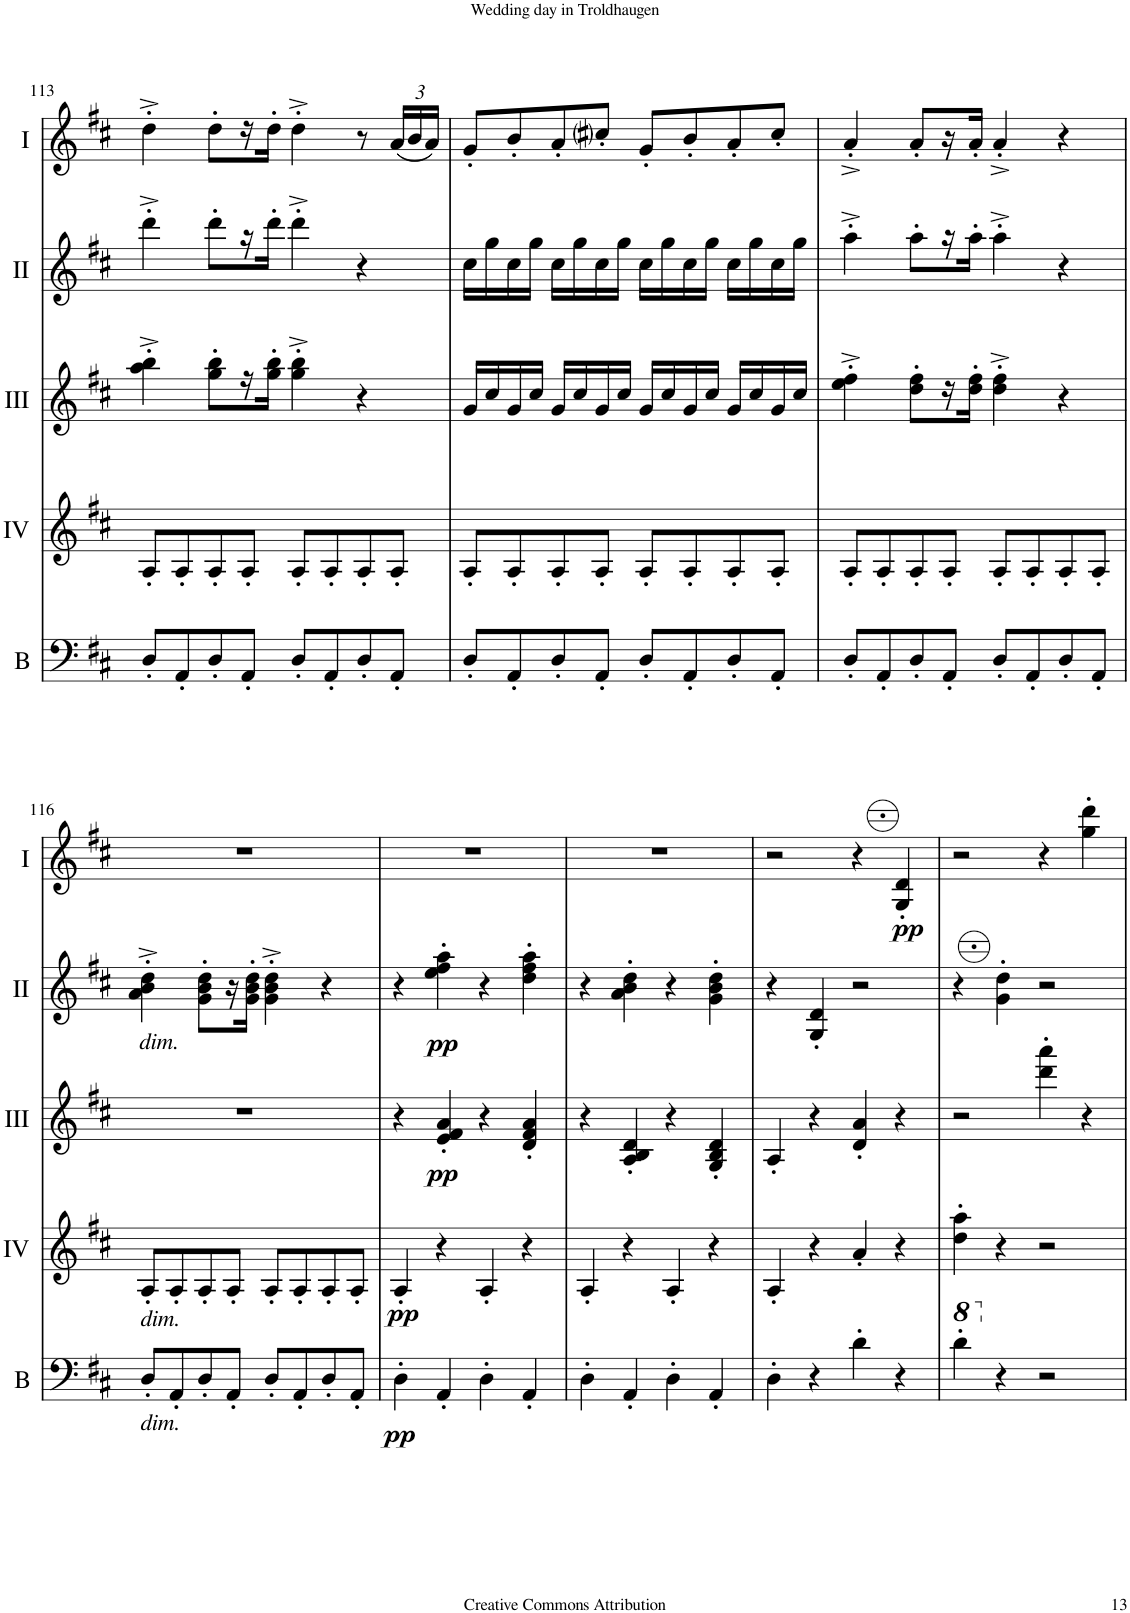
**kern	**dynam	**kern	**dynam	**kern	**dynam	**kern	**dynam	**kern	**dynam
*part5	*part5	*part4	*part4	*part3	*part3	*part2	*part2	*part1	*part1
*staff5	*staff5	*staff4	*staff4	*staff3	*staff3	*staff2	*staff2	*staff1	*staff1
*I"Bass	*	*I"Acc. 4	*	*I"Acc. 3	*	*I"Acc. 2	*	*I"Acc. 1	*
*I'B	*	*	*	*	*	*	*	*	*
!!LO:PB:g=z
*clefF4	*	*clefG2	*	*clefG2	*	*clefG2	*	*clefG2	*
*Trd7c12	*	*Trd7c12	*	*Trd7c12	*	*	*	*	*
*k[f#c#]	*	*k[f#c#]	*	*k[f#c#]	*	*k[f#c#]	*	*k[f#c#]	*
*M4/4	*	*M4/4	*	*M4/4	*	*M4/4	*	*M4/4	*
*met(c)	*	*met(c)	*	*met(c)	*	*met(c)	*	*met(c)	*
=113	=113	=113	=113	=113	=113	=113	=113	=113	=113
8D'/L	.	8A'/L	.	4aa\'^ 4bb\'^	.	4ddd'^\	.	4dd'^\	.
8AA'/	.	8A'/	.	.	.	.	.	.	.
8D'/	.	8A'/	.	8gg\' 8bb\'L	.	8ddd'\L	.	8dd'\L	.
8AA'/J	.	8A'/J	.	16r	.	16r	.	16r	.
.	.	.	.	16gg\' 16bb\'JJ	.	16ddd'\JJ	.	16dd'\JJ	.
8D'/L	.	8A'/L	.	4gg\'^ 4bb\'^	.	4ddd'^\	.	4dd'^\	.
8AA'/	.	8A'/	.	.	.	.	.	.	.
8D'/	.	8A'/	.	4r	.	4r	.	8r	.
*	*	*	*	*	*	*	*	*Xbrackettup	*
8AA'/J	.	8A'/J	.	.	.	.	.	(24a/LL	.
.	.	.	.	.	.	.	.	24b/	.
.	.	.	.	.	.	.	.	24a/JJ)	.
=114	=114	=114	=114	=114	=114	=114	=114	=114	=114
8D'/L	.	8A'/L	.	16g/LL	.	16cc#\LL	.	8g'/L	.
.	.	.	.	16cc#/	.	16gg\	.	.	.
8AA'/	.	8A'/	.	16g/	.	16cc#\	.	8b'/	.
.	.	.	.	16cc#/JJ	.	16gg\JJ	.	.	.
8D'/	.	8A'/	.	16g/LL	.	16cc#\LL	.	8a'/	.
.	.	.	.	16cc#/	.	16gg\	.	.	.
8AA'/J	.	8A'/J	.	16g/	.	16cc#\	.	8cc#i'/J	.
.	.	.	.	16cc#/JJ	.	16gg\JJ	.	.	.
8D'/L	.	8A'/L	.	16g/LL	.	16cc#\LL	.	8g'/L	.
.	.	.	.	16cc#/	.	16gg\	.	.	.
8AA'/	.	8A'/	.	16g/	.	16cc#\	.	8b'/	.
.	.	.	.	16cc#/JJ	.	16gg\JJ	.	.	.
8D'/	.	8A'/	.	16g/LL	.	16cc#\LL	.	8a'/	.
.	.	.	.	16cc#/	.	16gg\	.	.	.
8AA'/J	.	8A'/J	.	16g/	.	16cc#\	.	8cc#'/J	.
.	.	.	.	16cc#/JJ	.	16gg\JJ	.	.	.
=115	=115	=115	=115	=115	=115	=115	=115	=115	=115
8D'/L	.	8A'/L	.	4ee\'^ 4ff#\'^	.	4aa'^\	.	4a'^/	.
8AA'/	.	8A'/	.	.	.	.	.	.	.
8D'/	.	8A'/	.	8dd\' 8ff#\'L	.	8aa'\L	.	8a'/L	.
8AA'/J	.	8A'/J	.	16r	.	16r	.	16r	.
.	.	.	.	16dd\' 16ff#\'JJ	.	16aa'\JJ	.	16a'/JJ	.
8D'/L	.	8A'/L	.	4dd\'^ 4ff#\'^	.	4aa'^\	.	4a'^/	.
8AA'/	.	8A'/	.	.	.	.	.	.	.
8D'/	.	8A'/	.	4r	.	4r	.	4r	.
8AA'/J	.	8A'/J	.	.	.	.	.	.	.
!!LO:LB:g=z
=116	=116	=116	=116	=116	=116	=116	=116	=116	=116
!	!	!	!	!	!	!LO:TX:b:i:t=dim.	!	!	!
!	!	!LO:TX:b:i:t=dim.	!	!	!	!	!	!	!
!LO:TX:b:i:t=dim.	!	!	!	!	!	!	!	!	!
8D'/L	.	8A'/L	.	1r	.	4a\'^ 4b\'^ 4dd\'^	.	1r	.
8AA'/	.	8A'/	.	.	.	.	.	.	.
8D'/	.	8A'/	.	.	.	8g\' 8b\' 8dd\'L	.	.	.
8AA'/J	.	8A'/J	.	.	.	16r	.	.	.
.	.	.	.	.	.	16g\' 16b\' 16dd\'JJ	.	.	.
8D'/L	.	8A'/L	.	.	.	4g\'^ 4b\'^ 4dd\'^	.	.	.
8AA'/	.	8A'/	.	.	.	.	.	.	.
8D'/	.	8A'/	.	.	.	4r	.	.	.
8AA'/J	.	8A'/J	.	.	.	.	.	.	.
=117	=117	=117	=117	=117	=117	=117	=117	=117	=117
!	!LO:DY:b	!	!LO:DY:b	!	!	!	!	!	!
4D'\	pp	4A'/	pp	4r	.	4r	.	1r	.
!	!	!	!	!	!LO:DY:b	!	!LO:DY:b	!	!
4AA'/	.	4r	.	4e/' 4f#/' 4a/'	pp	4ee\' 4ff#\' 4aa\'	pp	.	.
4D'\	.	4A'/	.	4r	.	4r	.	.	.
4AA'/	.	4r	.	4d/' 4f#/' 4a/'	.	4dd\' 4ff#\' 4aa\'	.	.	.
=118	=118	=118	=118	=118	=118	=118	=118	=118	=118
4D'\	.	4A'/	.	4r	.	4r	.	1r	.
4AA'/	.	4r	.	4A/' 4B/' 4d/'	.	4a\' 4b\' 4dd\'	.	.	.
4D'\	.	4A'/	.	4r	.	4r	.	.	.
4AA'/	.	4r	.	4G/' 4B/' 4d/'	.	4g\' 4b\' 4dd\'	.	.	.
=119	=119	=119	=119	=119	=119	=119	=119	=119	=119
4D'\	.	4A'/	.	4A'/	.	4r	.	2r	.
4r	.	4r	.	4r	.	4G/' 4d/'	.	.	.
4d'\	.	4a'/	.	4d/' 4a/'	.	2r	.	4r	.
!	!	!	!	!	!	!	!	!	!LO:DY:b
4r	.	4r	.	4r	.	.	.	4G/' 4d/'	pp
=120	=120	=120	=120	=120	=120	=120	=120	=120	=120
*8va	*	*	*	*	*	*	*	*	*
4dd'\	.	4dd\' 4aa\'	.	2r	.	4r	.	2r	.
*X8va	*	*	*	*	*	*	*	*	*
4r	.	4r	.	.	.	4g\' 4dd\'	.	.	.
2r	.	2r	.	4ddd\' 4aaa\'	.	2r	.	4r	.
.	.	.	.	4r	.	.	.	4gg\' 4ddd\'	.
=	=	=	=	=	=	=	=	=	=
*-	*-	*-	*-	*-	*-	*-	*-	*-	*-
